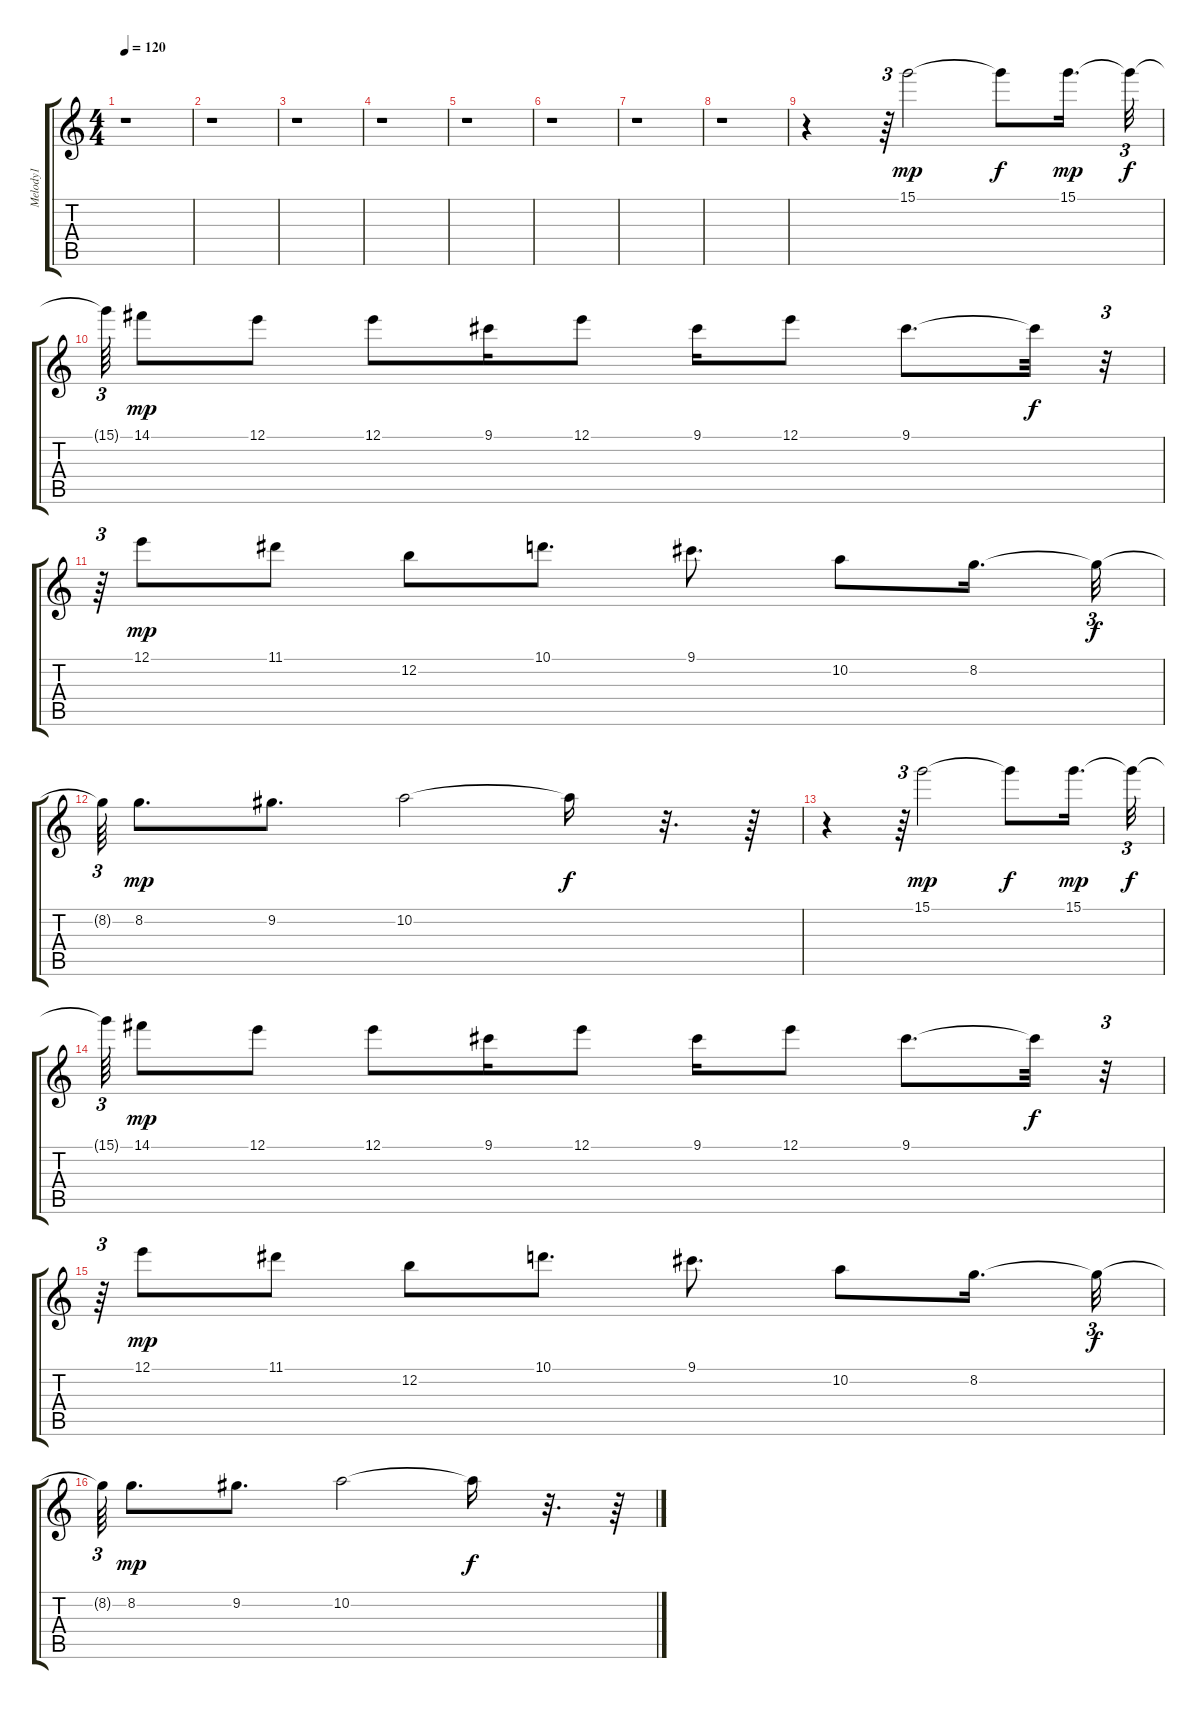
\track ("Melody1" "Melody1") {instrument overdrivenguitar}
\staff {score tabs}
\tuning (E4 B3 G3 D3 A2 E2) {hide}
\ts (4 4)
\tempo 120
\clef g2
\ks c
r.1{dy mp} |
r.1 |
r.1 |
r.1 |
r.1 |
r.1 |
r.1 |
r.1 |
r.4 r.64{tu (3 2)} 15.1.2 15.1{t}.8{dy f} 15.1.16{d dy mp} 15.1{t}.32{tu (3 2) dy f} |
15.1{t}.64{tu (3 2)} 14.1.8{dy mp} 12.1.8 12.1.8 9.1.16 12.1.8 9.1.16 12.1.8 9.1.8{d} 9.1{t}.32{dy f} r.32{tu (3 2)} |
r.64{tu (3 2)} 12.1.8{dy mp} 11.1.8 12.2.8 10.1.8{d} 9.1.8{d} 10.2.8 8.2.16{d} 8.2{t}.32{tu (3 2) dy f} |
8.2{t}.64{tu (3 2)} 8.2.8{d dy mp} 9.2.8{d} 10.2.2 10.2{t}.16{dy f} r.32{d} r.64 |
r.4 r.64{tu (3 2)} 15.1.2{dy mp} 15.1{t}.8{dy f} 15.1.16{d dy mp} 15.1{t}.32{tu (3 2) dy f} |
15.1{t}.64{tu (3 2)} 14.1.8{dy mp} 12.1.8 12.1.8 9.1.16 12.1.8 9.1.16 12.1.8 9.1.8{d} 9.1{t}.32{dy f} r.32{tu (3 2)} |
r.64{tu (3 2)} 12.1.8{dy mp} 11.1.8 12.2.8 10.1.8{d} 9.1.8{d} 10.2.8 8.2.16{d} 8.2{t}.32{tu (3 2) dy f} |
8.2{t}.64{tu (3 2)} 8.2.8{d dy mp} 9.2.8{d} 10.2.2 10.2{t}.16{dy f} r.32{d} r.64
